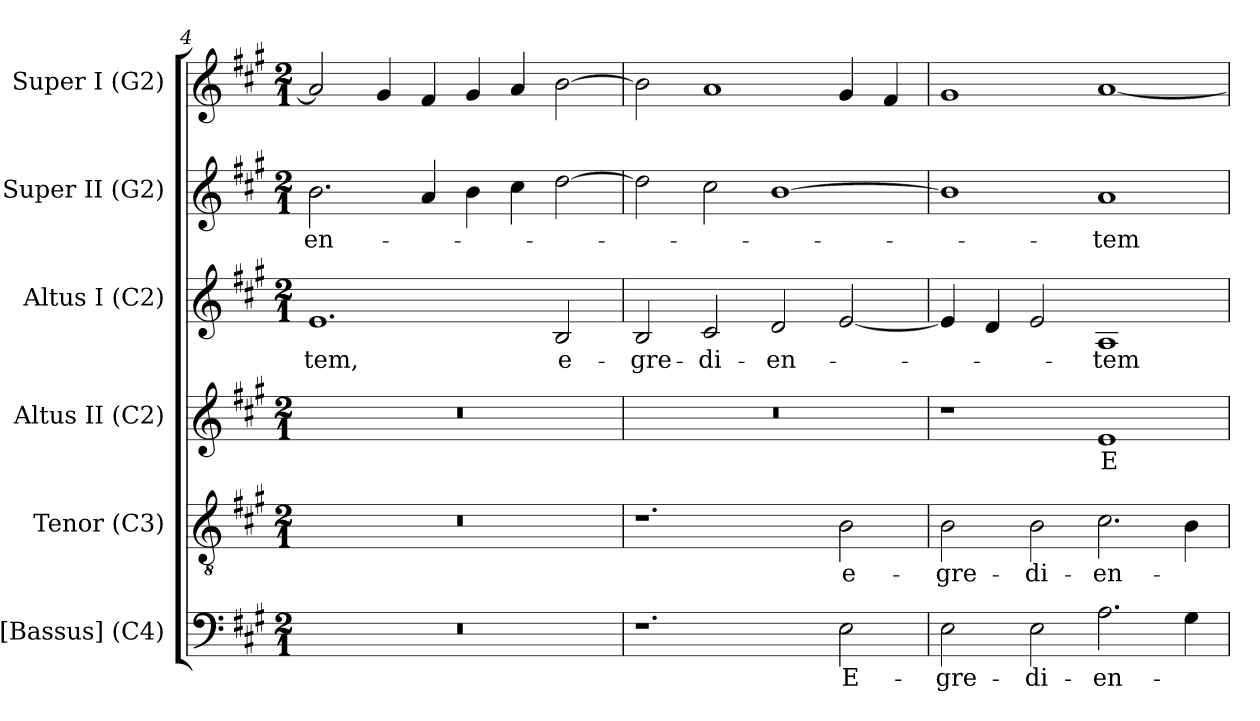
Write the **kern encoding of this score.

**kern	**text	**kern	**text	**kern	**text	**kern	**text	**kern	**text	**kern
*part6	*part6	*part5	*part5	*part4	*part4	*part3	*part3	*part2	*part2	*part1
*staff6	*staff6	*staff5	*staff5	*staff4	*staff4	*staff3	*staff3	*staff2	*staff2	*staff1
*I"[Bassus] (C4)	*	*I"Tenor (C3)	*	*I"Altus II (C2)	*	*I"Altus I (C2)	*	*I"Super II (G2)	*	*I"Super I (G2)
*I'B.	*	*I'T.	*	*I'A2	*	*I'A1	*	*I'S2	*	*I'S1
*clefF4	*	*clefGv2	*	*clefG2	*	*clefG2	*	*clefG2	*	*clefG2
*	*	*ITrd7c12	*	*	*	*	*	*	*	*
*k[f#c#g#]	*	*k[f#c#g#]	*	*k[f#c#g#]	*	*k[f#c#g#]	*	*k[f#c#g#]	*	*k[f#c#g#]
*A:	*	*A:	*	*A:	*	*A:	*	*A:	*	*A:
*M2/1	*	*M2/1	*	*M2/1	*	*M2/1	*	*M2/1	*	*M2/1
=4	=4	=4	=4	=4	=4	=4	=4	=4	=4	=4
!LO:N:vis=1	!	!LO:N:vis=1	!	!LO:N:vis=1	!	!	!	!	!	!
!	!	!	!	!	!	!	!LO:LY:b:color=#000000	!	!	!
!	!	!	!	!	!	!	!	!	!LO:LY:b:color=#000000	!
0r	.	0r	.	0r	.	1.ei	-tem,	2.bi\	-en-	2ai/]
.	.	.	.	.	.	.	.	.	.	4g#i/
.	.	.	.	.	.	.	.	4ai/	.	4f#i/
.	.	.	.	.	.	.	.	4bi\	.	4g#i/
.	.	.	.	.	.	.	.	4cc#i\	.	4ai/
!	!	!	!	!	!	!	!LO:LY:b:color=#000000	!	!	!
.	.	.	.	.	.	2Bi/	e-	[2ddi\	.	[2bi\
!!LO:LB:g=z
=5	=5	=5	=5	=5	=5	=5	=5	=5	=5	=5
!	!	!	!	!LO:N:vis=1	!	!	!	!	!	!
!	!	!	!	!	!	!	!LO:LY:b:color=#000000	!	!	!
1.r	.	1.r	.	0r	.	2Bi/	-gre-	2ddi\]	.	2bi\]
!	!	!	!	!	!	!	!LO:LY:b:color=#000000	!	!	!
.	.	.	.	.	.	2c#i/	-di-	2cc#i\	.	1ai
!	!	!	!	!	!	!	!LO:LY:b:color=#000000	!	!	!
.	.	.	.	.	.	2di/	-en-	[1bi	.	.
!	!LO:LY:b:color=#000000	!	!	!	!	!	!	!	!	!
!	!	!	!LO:LY:b:color=#000000	!	!	!	!	!	!	!
2Ei\	E-	2BBi\	e-	.	.	[2ei/	.	.	.	4g#i/
.	.	.	.	.	.	.	.	.	.	4f#i/
=6	=6	=6	=6	=6	=6	=6	=6	=6	=6	=6
!	!LO:LY:b:color=#000000	!	!	!	!	!	!	!	!	!
!	!	!	!LO:LY:b:color=#000000	!	!	!	!	!	!	!
2Ei\	-gre-	2BBi\	-gre-	1r	.	4ei/]	.	1bi]	.	1g#i
.	.	.	.	.	.	4di/	.	.	.	.
!	!LO:LY:b:color=#000000	!	!	!	!	!	!	!	!	!
!	!	!	!LO:LY:b:color=#000000	!	!	!	!	!	!	!
2Ei\	-di-	2BBi\	-di-	.	.	2ei/	.	.	.	.
!	!LO:LY:b:color=#000000	!	!	!	!	!	!	!	!	!
!	!	!	!LO:LY:b:color=#000000	!	!	!	!	!	!	!
!	!	!	!	!	!LO:LY:b:color=#000000	!	!	!	!	!
!	!	!	!	!	!	!	!LO:LY:b:color=#000000	!	!	!
!	!	!	!	!	!	!	!	!	!LO:LY:b:color=#000000	!
2.Ai\	-en-	2.C#i\	-en-	1ei	E-	1Ai	-tem	1ai	-tem	[1ai
4G#i\	.	4BBi\	.	.	.	.	.	.	.	.
=	=	=	=	=	=	=	=	=	=	=
*-	*-	*-	*-	*-	*-	*-	*-	*-	*-	*-
